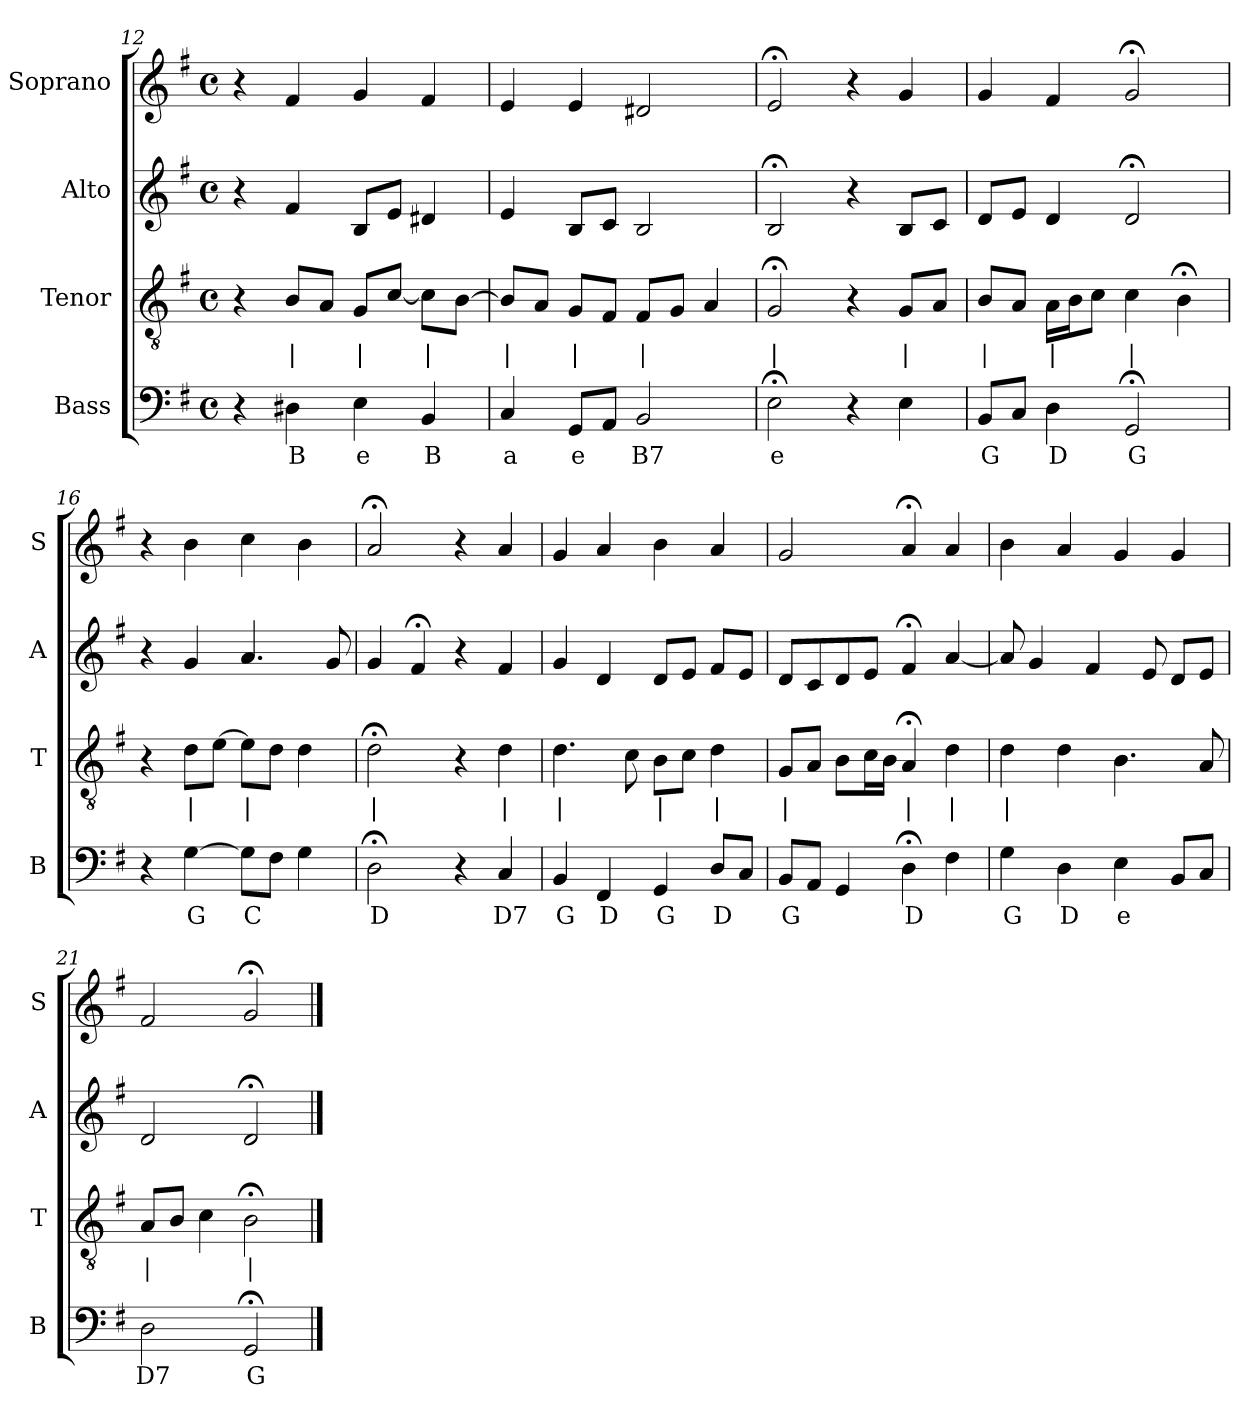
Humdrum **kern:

**kern	**text	**kern	**text	**kern	**kern
*part4	*part4	*part3	*part3	*part2	*part1
*staff4	*staff4	*staff3	*staff3	*staff2	*staff1
*I"Bass	*	*I"Tenor	*	*I"Alto	*I"Soprano
*I'B	*	*I'T	*	*I'A	*I'S
*clefF4	*	*clefGv2	*	*clefG2	*clefG2
*k[f#]	*	*k[f#]	*	*k[f#]	*k[f#]
*G:	*	*G:	*	*G:	*G:
*M4/4	*	*M4/4	*	*M4/4	*M4/4
*met(c)	*	*met(c)	*	*met(c)	*met(c)
=12	=12	=12	=12	=12	=12
4r	.	4r	.	4r	4r
4D#X	B	8BL	|	4f#	4f#
.	.	8AJ	.	.	.
4E	e	8GL	|	8BL	4g
.	.	[8cJ	.	8eJ	.
4BB	B	8cL]	|	4d#X	4f#
.	.	[8BJ	.	.	.
=13	=13	=13	=13	=13	=13
4C	a	8BL]	|	4e	4e
.	.	8AJ	.	.	.
8GGL	e	8GL	|	8BL	4e
8AAJ	.	8F#J	.	8cJ	.
2BB	B7	8F#L	|	2B	2d#X
.	.	8GJ	.	.	.
.	.	4A	.	.	.
=14	=14	=14	=14	=14	=14
2E;<	e	2G;<	|	2B;<	2e;<
4r	.	4r	.	4r	4r
4E	.	8GL	|	8BL	4g
.	.	8AJ	.	8cJ	.
=15	=15	=15	=15	=15	=15
8BBL	G	8BL	|	8dL	4g
8CJ	.	8AJ	.	8eJ	.
4D	D	16ALL	|	4d	4f#
.	.	16BJ	.	.	.
.	.	8cJ	.	.	.
2GG;<	G	4c	|	2d;<	2g;<
.	.	4B;<	.	.	.
=16	=16	=16	=16	=16	=16
4r	.	4r	.	4r	4r
[4G	G	8dL	|	4g	4b
.	.	[8eJ	.	.	.
8GL]	C	8eL]	|	4.a	4cc
8F#J	.	8dJ	.	.	.
4G	.	4d	.	.	4b
.	.	.	.	8g	.
=17	=17	=17	=17	=17	=17
2D;<	D	2d;<	|	4g	2a;<
.	.	.	.	4f#;<	.
4r	.	4r	.	4r	4r
4C	D7	4d	|	4f#	4a
=18	=18	=18	=18	=18	=18
4BB	G	4.d	|	4g	4g
4FF#	D	.	.	4d	4a
.	.	8c	.	.	.
4GG	G	8BL	|	8dL	4b
.	.	8cJ	.	8eJ	.
8DL	D	4d	|	8f#L	4a
8CJ	.	.	.	8eJ	.
=19	=19	=19	=19	=19	=19
8BBL	G	8GL	|	8dL	2g
8AAJ	.	8AJ	.	8c	.
4GG	.	8BL	.	8d	.
.	.	16cL	.	8eJ	.
.	.	16BJJ	.	.	.
4D;<	D	4A;<	|	4f#;<	4a;<
4F#	.	4d	|	[4a	4a
=20	=20	=20	=20	=20	=20
4G	G	4d	|	8a]	4b
.	.	.	.	4g	.
4D	D	4d	.	.	4a
.	.	.	.	4f#	.
4E	e	4.B	.	.	4g
.	.	.	.	8e	.
8BBL	.	.	.	8dL	4g
8CJ	.	8A	.	8eJ	.
=21	=21	=21	=21	=21	=21
2D	D7	8AL	|	2d	2f#
.	.	8BJ	.	.	.
.	.	4c	.	.	.
2GG;<	G	2B;<	|	2d;<	2g;<
==	==	==	==	==	==
*-	*-	*-	*-	*-	*-
